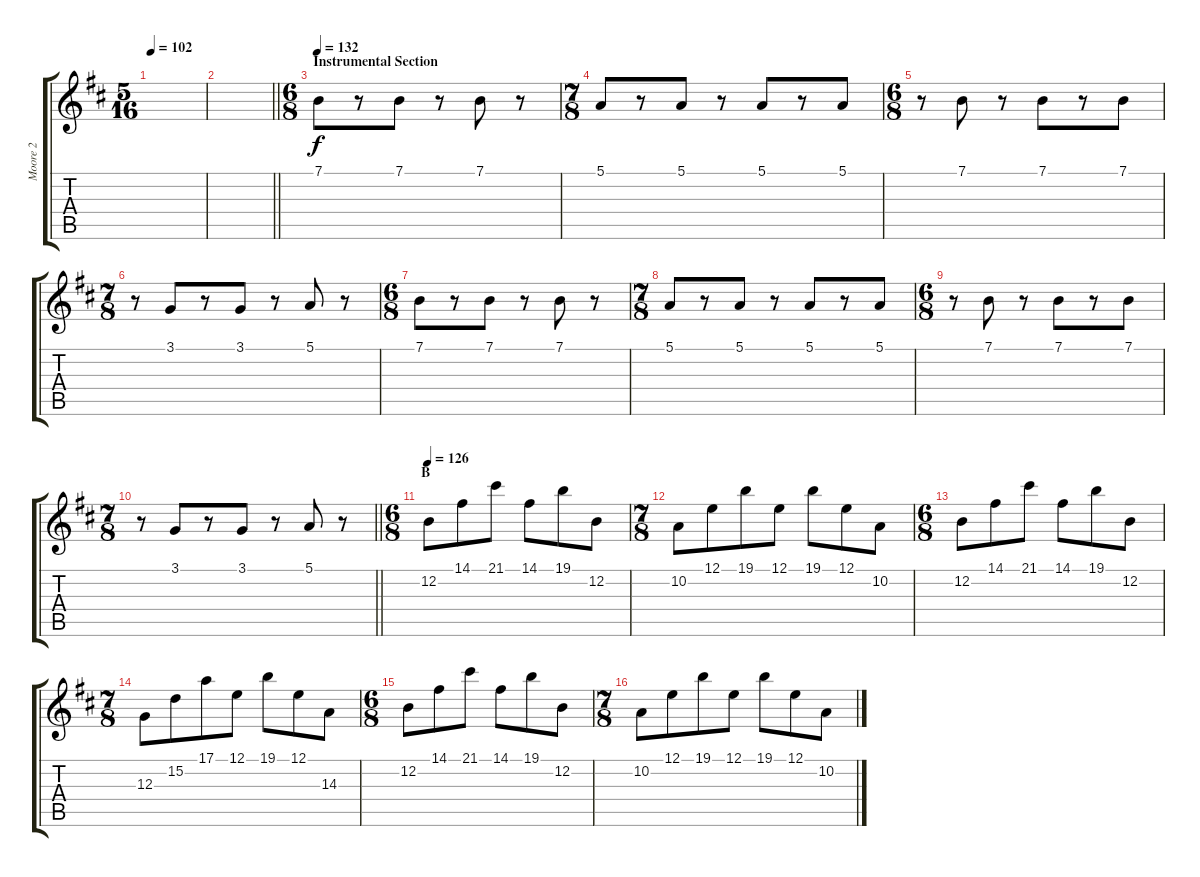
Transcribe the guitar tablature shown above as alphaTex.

\track ("Moore 2" "Moore 2") {instrument rockorgan}
\staff {score tabs}
\tuning (E4 B3 G3 D3 A2 E2) {hide}
\ts (5 16)
\tempo 102
\clef g2
\ks bminor
|
\barLineRight lightlight
|
\ts (6 8)
\section ("" "Instrumental Section")
\tempo 132
7.1.8{volume 7} r.8 7.1.8 r.8 7.1.8 r.8 |
\ts (7 8)
5.1.8 r.8 5.1.8 r.8 5.1.8 r.8 5.1.8 |
\ts (6 8)
r.8 7.1.8 r.8 7.1.8 r.8 7.1.8 |
\ts (7 8)
r.8 3.1.8 r.8 3.1.8 r.8 5.1.8 r.8 |
\ts (6 8)
7.1.8 r.8 7.1.8 r.8 7.1.8 r.8 |
\ts (7 8)
5.1.8 r.8 5.1.8 r.8 5.1.8 r.8 5.1.8 |
\ts (6 8)
r.8 7.1.8 r.8 7.1.8 r.8 7.1.8 |
\ts (7 8)
\barLineRight lightlight
r.8 3.1.8 r.8 3.1.8 r.8 5.1.8 r.8 |
\ts (6 8)
\section ("" "B")
\tempo 126
12.2.8{volume 13 instrument lead1square} 14.1.8 21.1.8 14.1.8 19.1.8 12.2.8 |
\ts (7 8)
10.2.8 12.1.8 19.1.8 12.1.8 19.1.8 12.1.8 10.2.8 |
\ts (6 8)
12.2.8 14.1.8 21.1.8 14.1.8 19.1.8 12.2.8 |
\ts (7 8)
12.3.8 15.2.8 17.1.8 12.1.8 19.1.8 12.1.8 14.3.8 |
\ts (6 8)
12.2.8 14.1.8 21.1.8 14.1.8 19.1.8 12.2.8 |
\ts (7 8)
10.2.8 12.1.8 19.1.8 12.1.8 19.1.8 12.1.8 10.2.8
